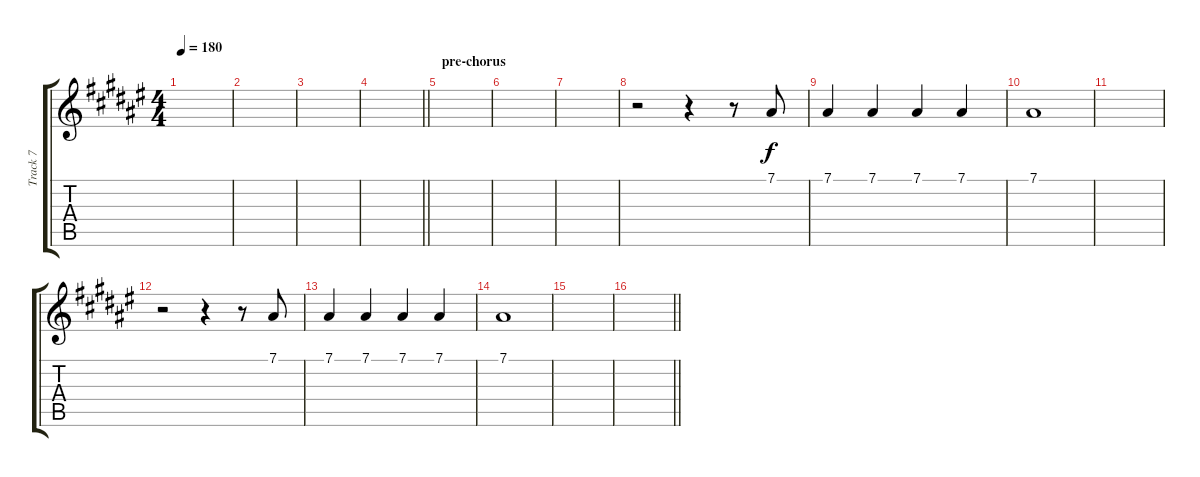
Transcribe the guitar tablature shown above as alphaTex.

\track ("Track 7" "Track 7") {instrument lead1square}
\staff {score tabs}
\tuning (Eb4 Bb3 Gb3 Db3 Ab2 Eb2) {hide}
\ts (4 4)
\tempo 180
\clef g2
\ks f#
|
|
|
\barLineRight lightlight
|
\section ("" "pre-chorus")
|
|
|
r.2 r.4 r.8 7.1.8 |
7.1.4 7.1.4 7.1.4 7.1.4 |
7.1.1 |
|
r.2 r.4 r.8 7.1.8 |
7.1.4 7.1.4 7.1.4 7.1.4 |
7.1.1 |
|
\barLineRight lightlight
